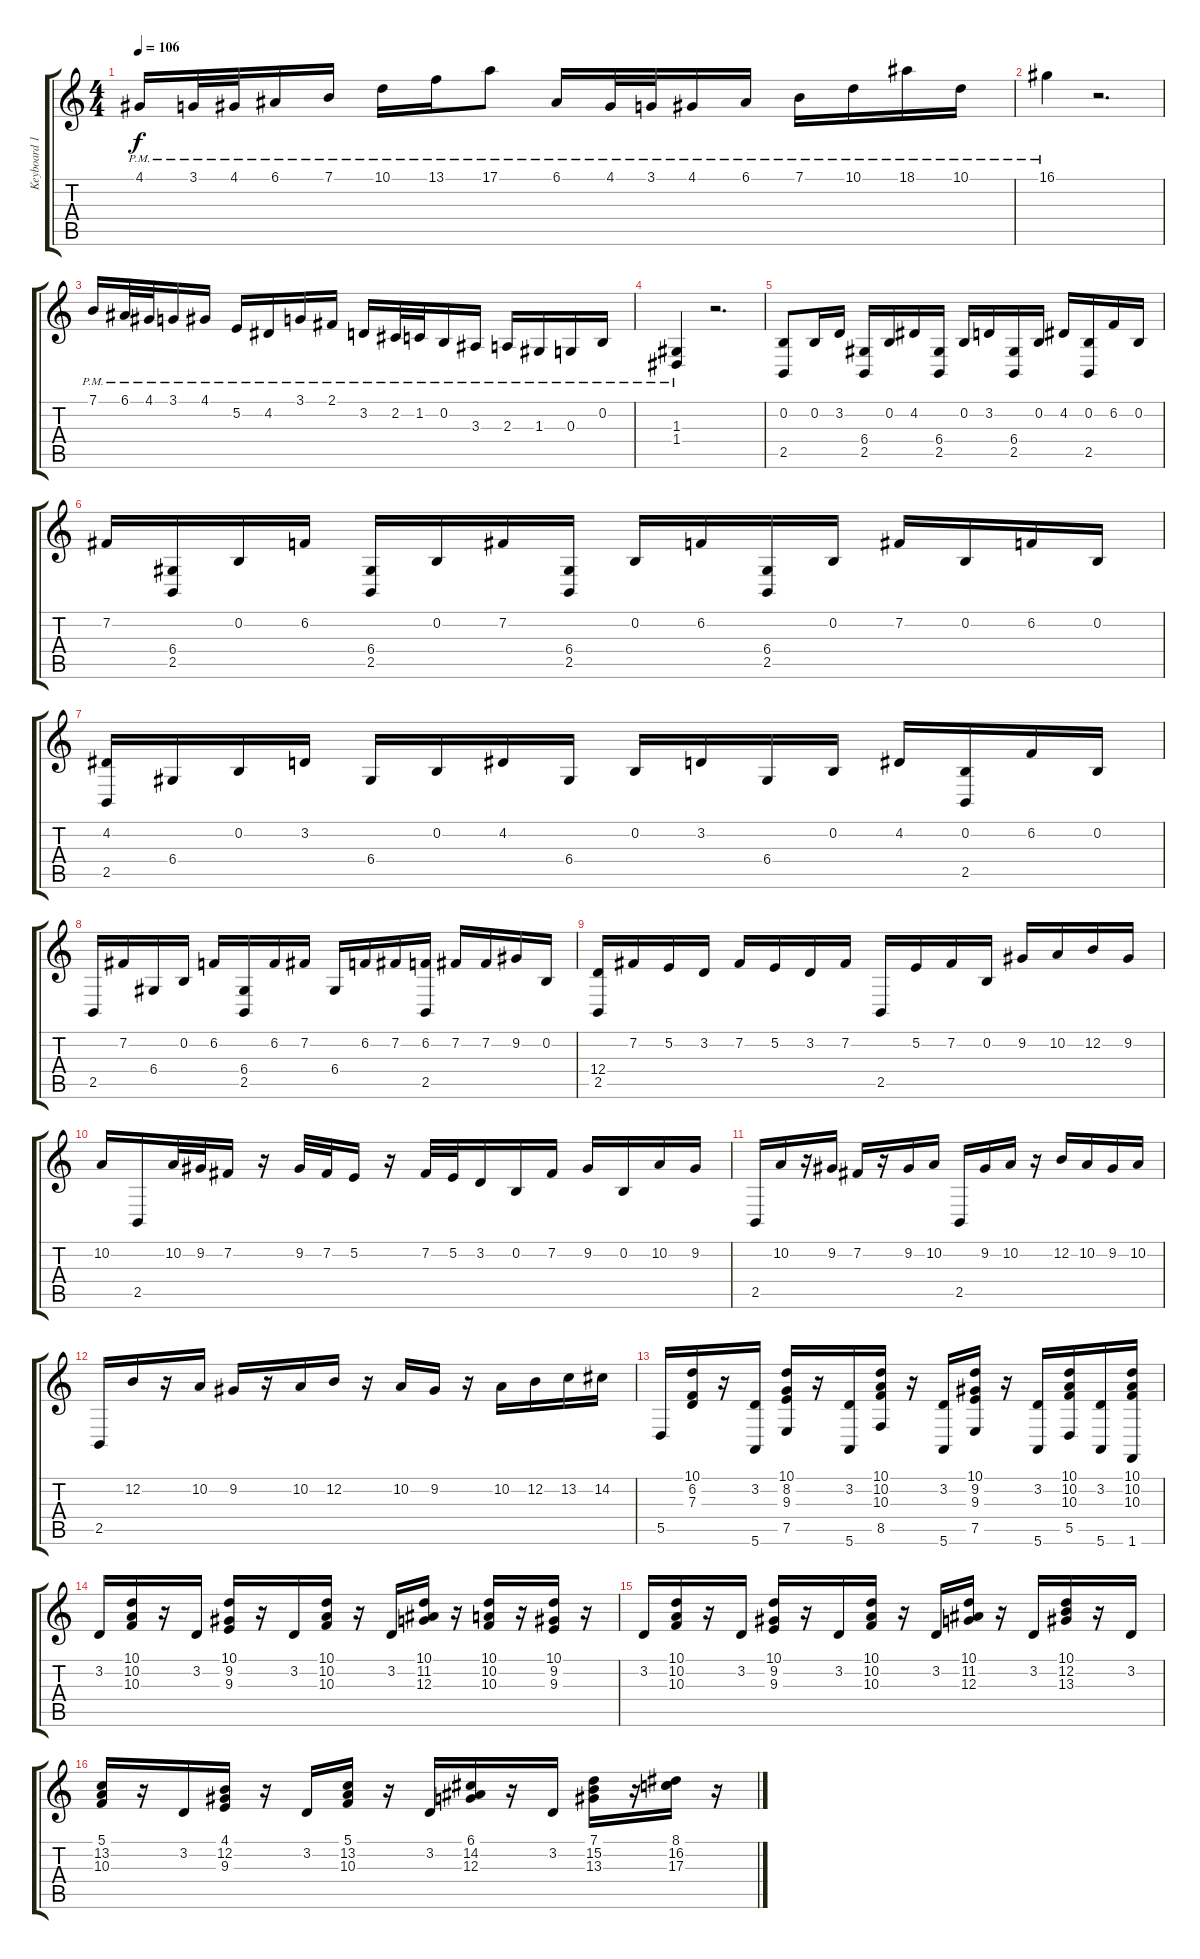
\track ("Keyboard 1" "Keyboard 1") {instrument stringensemble1}
\staff {score tabs}
\tuning (E4 B3 G3 D3 A2 E2) {hide}
\ts (4 4)
\tempo 106
\clef g2
\ks c
4.1{pm}.16{dy f} 3.1{pm}.32 4.1{pm}.32 6.1{pm}.16 7.1{pm}.16 10.1{pm}.16 13.1{pm}.16 17.1{pm}.8 6.1{pm}.16 4.1{pm}.32 3.1{pm}.32 4.1{pm}.16 6.1{pm}.16 7.1{pm}.16 10.1{pm}.16 18.1{pm}.16 10.1{pm}.16 |
16.1{pm}.4 r.2{d} |
7.1{pm}.16 6.1{pm}.32 4.1{pm}.32 3.1{pm}.16 4.1{pm}.16 5.2{pm}.16 4.2{pm}.16 3.1{pm}.16 2.1{pm}.16 3.2{pm}.16 2.2{pm}.32 1.2{pm}.32 0.2{pm}.16 3.3{pm}.16 2.3{pm}.16 1.3{pm}.16 0.3{pm}.16 0.2{pm}.16 |
(1.3{pm} 1.4{pm}).4 r.2{d instrument panflute} |
(0.2 2.5).8 0.2.16 3.2.16 (6.4 2.5).16 0.2.16 4.2.16 (6.4 2.5).16 0.2.16 3.2.16 (6.4 2.5).16 0.2.16 4.2.16 (0.2 2.5).16 6.2.16 0.2.16 |
7.2.16 (6.4 2.5).16 0.2.16 6.2.16 (6.4 2.5).16 0.2.16 7.2.16 (6.4 2.5).16 0.2.16 6.2.16 (6.4 2.5).16 0.2.16 7.2.16 0.2.16 6.2.16 0.2.16 |
(4.2 2.5).16 6.4.16 0.2.16 3.2.16 6.4.16 0.2.16 4.2.16 6.4.16 0.2.16 3.2.16 6.4.16 0.2.16 4.2.16 (0.2 2.5).16 6.2.16 0.2.16 |
2.5.16 7.2.16 6.4.16 0.2.16 6.2.16 (6.4 2.5).16 6.2.16 7.2.16 6.4.16 6.2.16 7.2.16 (6.2 2.5).16 7.2.16 7.2.16 9.2.16 0.2.16 |
(12.4 2.5).16 7.2.16 5.2.16 3.2.16 7.2.16 5.2.16 3.2.16 7.2.16 2.5.16 5.2.16 7.2.16 0.2.16 9.2.16 10.2.16 12.2.16 9.2.16 |
10.2.16 2.5.16 10.2.32 9.2.32 7.2.16 r.16 9.2.32 7.2.32 5.2.16 r.16 7.2.32 5.2.32 3.2.16 0.2.16 7.2.16 9.2.16 0.2.16 10.2.16 9.2.16 |
2.5.16 10.2.16 r.16 9.2.16 7.2.16 r.16 9.2.16 10.2.16 2.5.16 9.2.16 10.2.16 r.16 12.2.16 10.2.16 9.2.16 10.2.16 |
2.5.16 12.2.16 r.16 10.2.16 9.2.16 r.16 10.2.16 12.2.16 r.16 10.2.16 9.2.16 r.16 10.2.16 12.2.16 13.2.16 14.2.16 |
5.5.16 (10.1 6.2 7.3).16 r.16 (3.2 5.6).16 (10.1 8.2 9.3 7.5).16 r.16 (3.2 5.6).16 (10.1 10.2 10.3 8.5).16 r.16 (3.2 5.6).16 (10.1 9.2 9.3 7.5).16 r.16 (3.2 5.6).16 (10.1 10.2 10.3 5.5).16 (3.2 5.6).16 (10.1 10.2 10.3 1.6).16 |
3.2.16 (10.1 10.2 10.3).16 r.16 3.2.16 (10.1 9.2 9.3).16 r.16 3.2.16 (10.1 10.2 10.3).16 r.16 3.2.16 (10.1 11.2 12.3).16 r.16 (10.1 10.2 10.3).16 r.16 (10.1 9.2 9.3).16 r.16 |
3.2.16 (10.1 10.2 10.3).16 r.16 3.2.16 (10.1 9.2 9.3).16 r.16 3.2.16 (10.1 10.2 10.3).16 r.16 3.2.16 (10.1 11.2 12.3).16 r.16 3.2.16 (10.1 12.2 13.3).16 r.16 3.2.16 |
(5.1 13.2 10.3).16 r.16 3.2.16 (4.1 12.2 9.3).16 r.16 3.2.16 (5.1 13.2 10.3).16 r.16 3.2.16 (6.1 14.2 12.3).16 r.16 3.2.16 (7.1 15.2 13.3).16 r.16 (8.1 16.2 17.3).16 r.16
